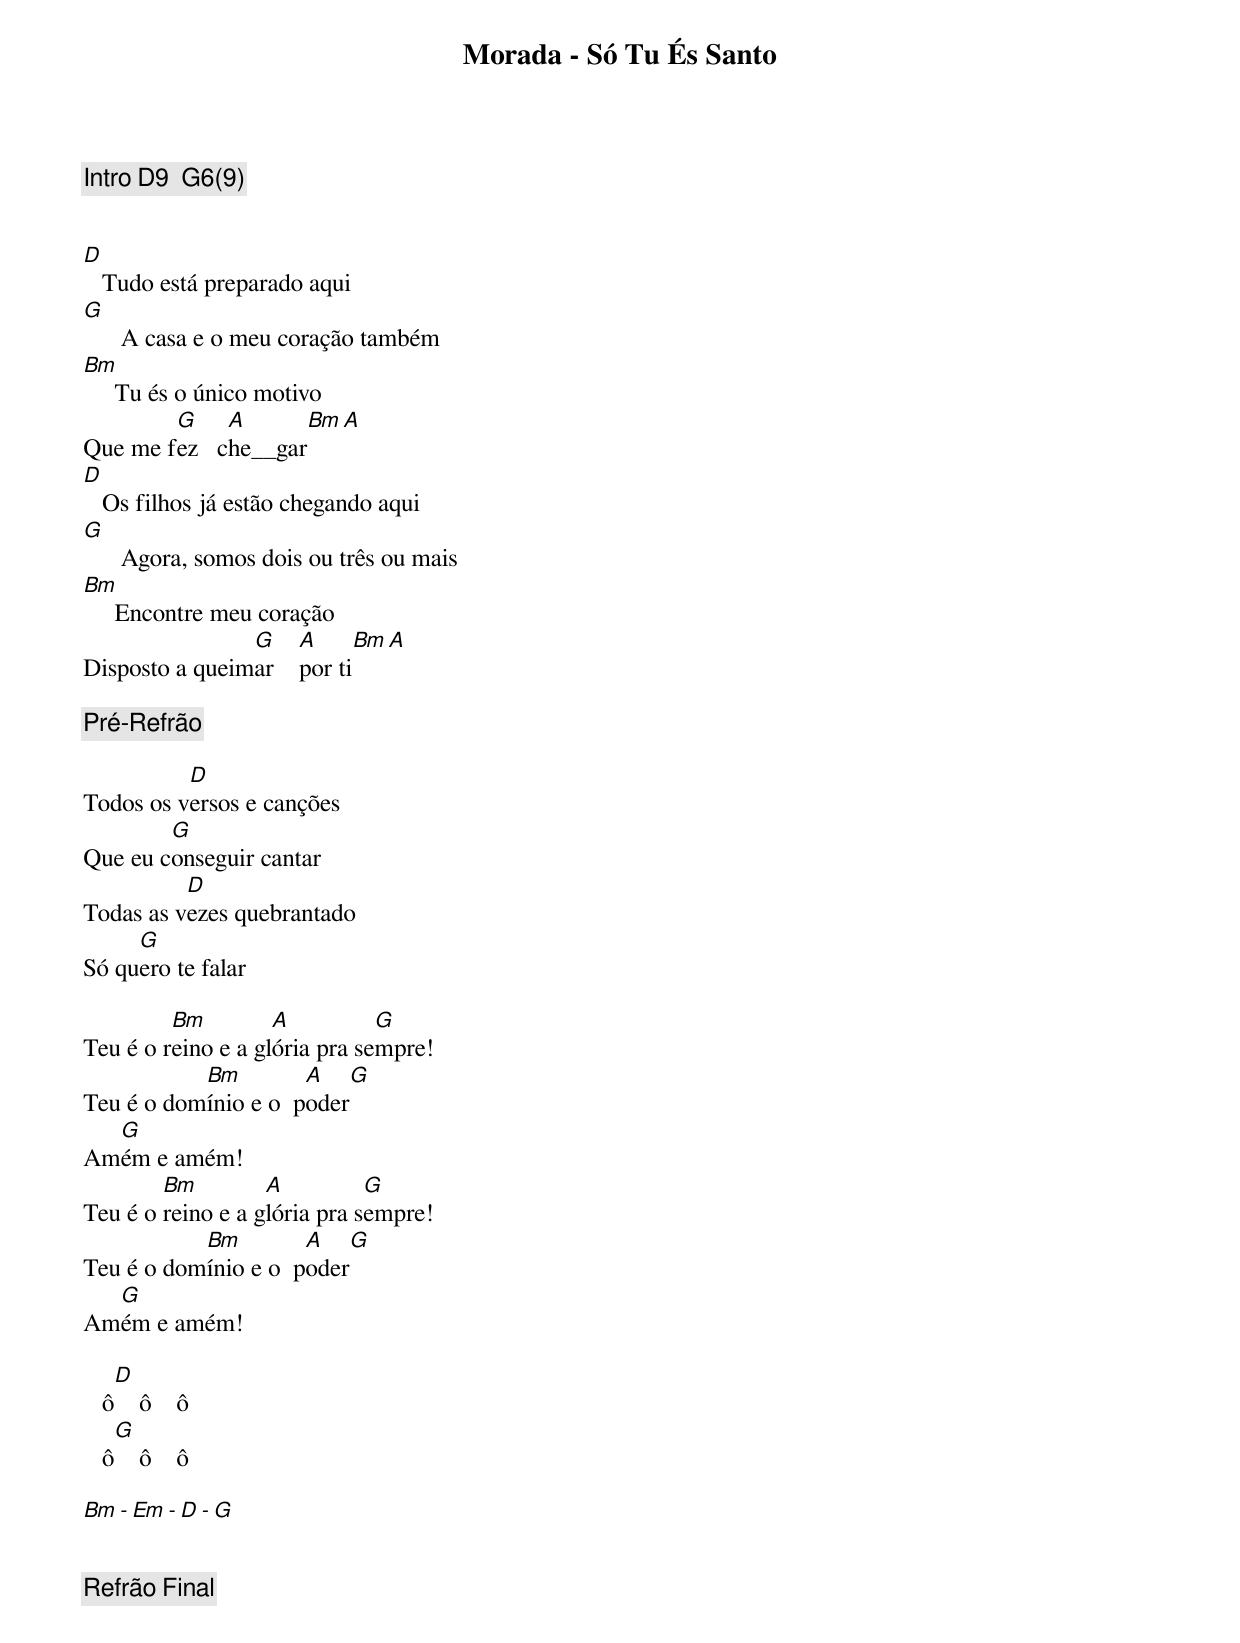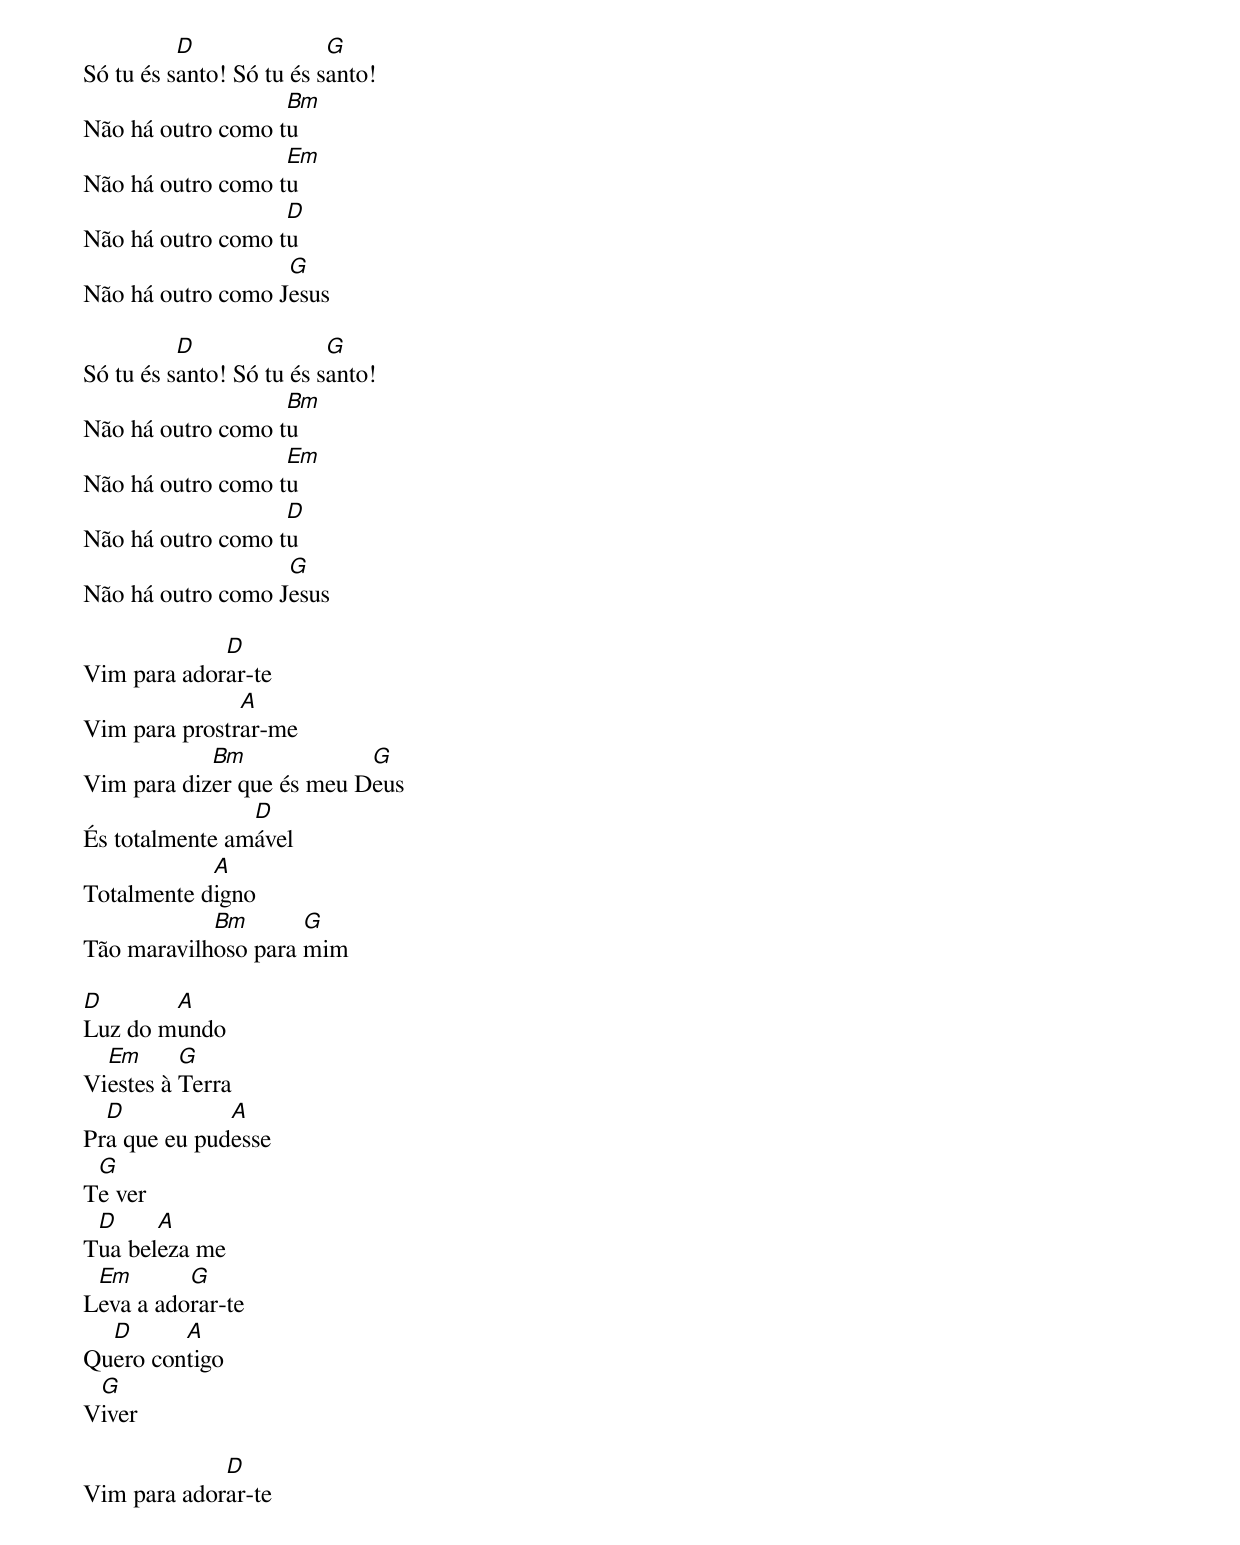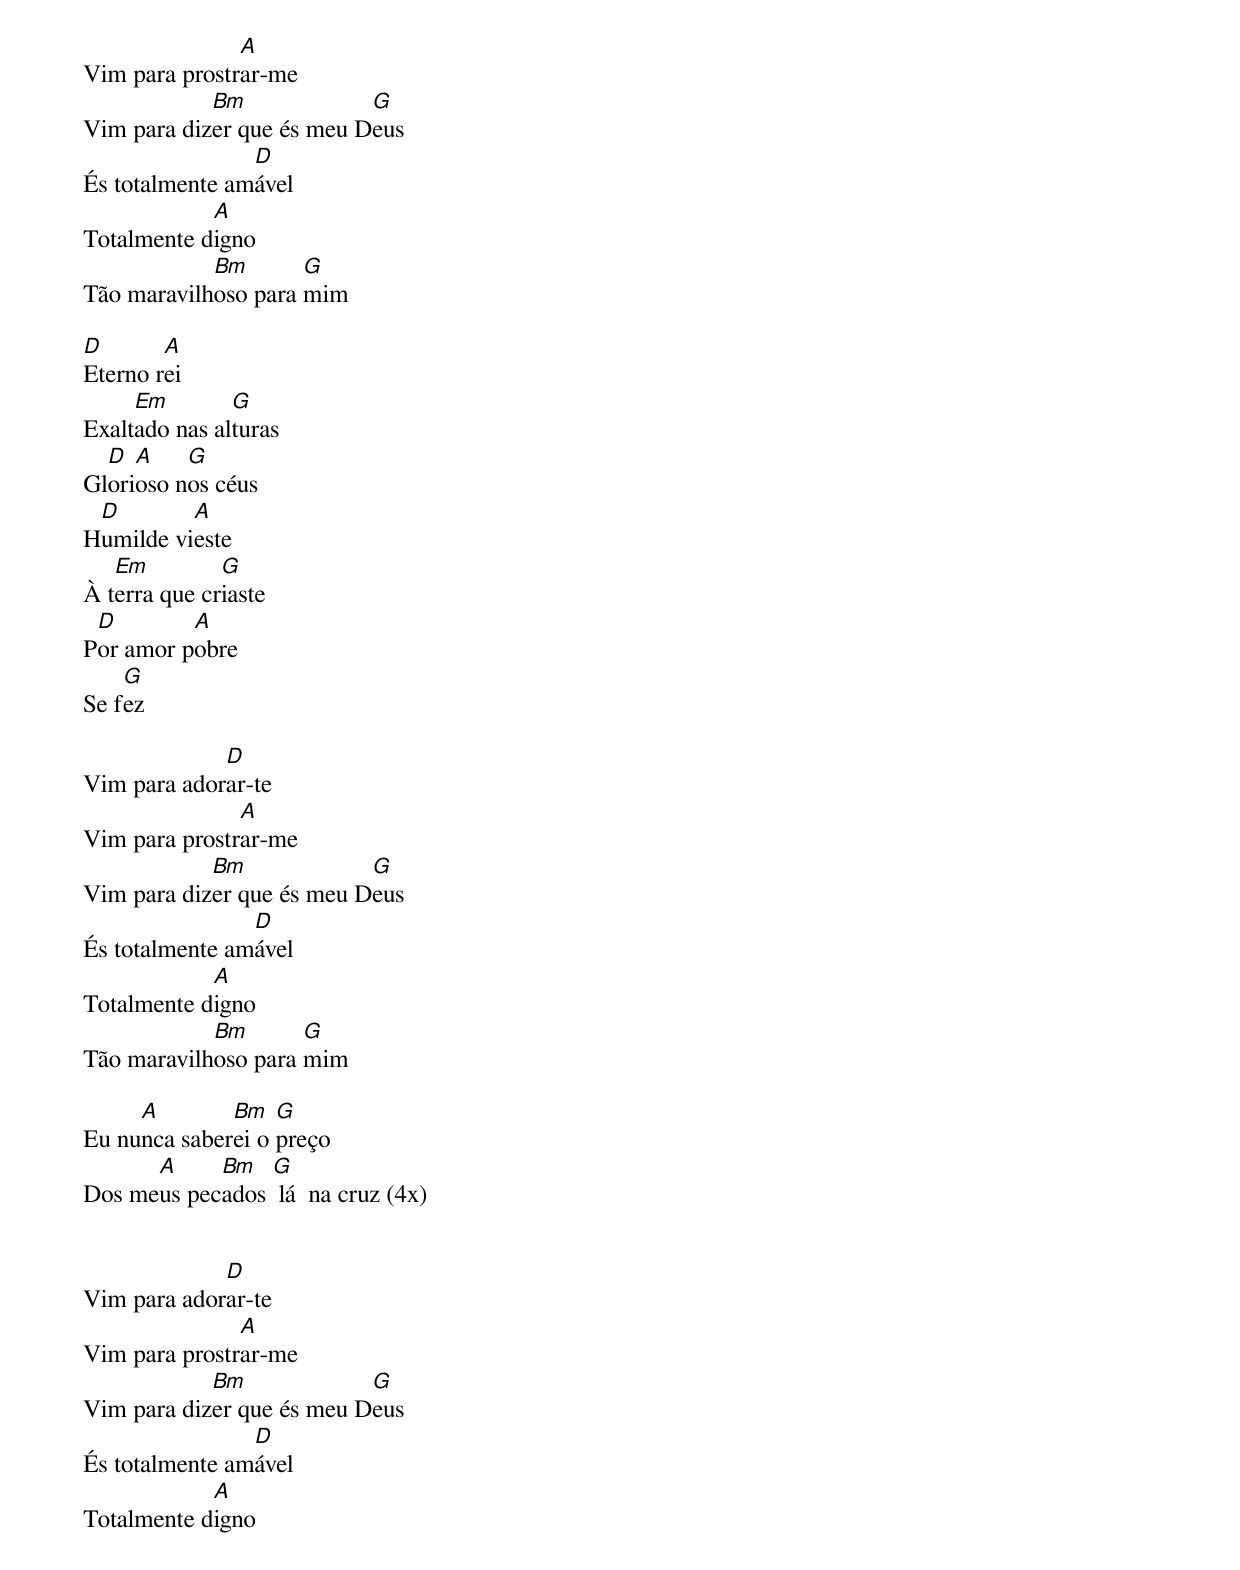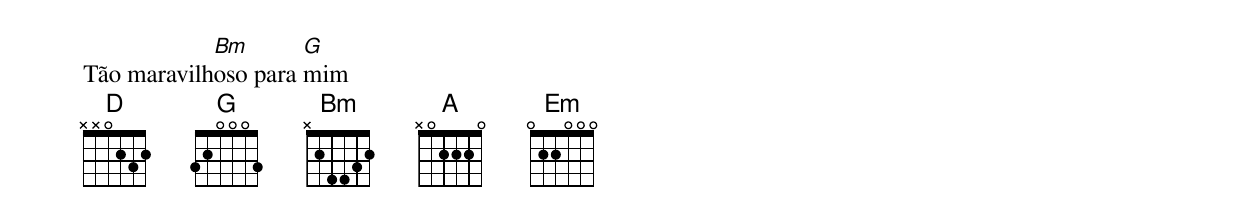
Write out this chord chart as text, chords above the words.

Morada - Só Tu És Santo

[Intro] D9  G6(9)


D
   Tudo está preparado aqui
G
      A casa e o meu coração também
Bm
     Tu és o único motivo
        G     A      Bm   A
Que me fez   che__gar
D
   Os filhos já estão chegando aqui
G
      Agora, somos dois ou três ou mais
Bm
     Encontre meu coração
                G     A      Bm   A
Disposto a queimar    por ti

[Pré-Refrão]

          D
Todos os versos e canções
        G
Que eu conseguir cantar
          D
Todas as vezes quebrantado
     G
Só quero te falar

         Bm         A          G
Teu é o reino e a glória pra sempre!
           Bm         A          G
Teu é o domínio e o  poder
  G
Amém e amém!
        Bm         A          G
Teu é o reino e a glória pra sempre!
           Bm         A          G
Teu é o domínio e o  poder
  G
Amém e amém!

    D
   ô    ô    ô
    G
   ô    ô    ô

    Bm - Em - D - G


[Refrão Final]

          D               G
Só tu és santo! Só tu és santo!
                   Bm
Não há outro como tu
                   Em
Não há outro como tu
                   D
Não há outro como tu
                   G
Não há outro como Jesus

          D               G
Só tu és santo! Só tu és santo!
                   Bm
Não há outro como tu
                   Em
Não há outro como tu
                   D
Não há outro como tu
                   G
Não há outro como Jesus

             D
Vim para adorar-te
               A
Vim para prostrar-me
            Bm             G
Vim para dizer que és meu Deus
                D
És totalmente amável
            A
Totalmente digno
            Bm       G
Tão maravilhoso para mim

D       A
Luz do mundo
  Em      G
Viestes à Terra
  D           A
Pra que eu pudesse
 G
Te ver
 D     A
Tua beleza me
 Em       G
Leva a adorar-te
  D      A
Quero contigo
 G
Viver

             D
Vim para adorar-te
               A
Vim para prostrar-me
            Bm             G
Vim para dizer que és meu Deus
                D
És totalmente amável
            A
Totalmente digno
            Bm       G
Tão maravilhoso para mim

D       A
Eterno rei
     Em        G
Exaltado nas alturas
  D  A    G
Glorioso nos céus
 D        A
Humilde vieste
   Em         G
À terra que criaste
 D        A
Por amor pobre
    G
Se fez

             D
Vim para adorar-te
               A
Vim para prostrar-me
            Bm             G
Vim para dizer que és meu Deus
                D
És totalmente amável
            A
Totalmente digno
            Bm       G
Tão maravilhoso para mim

     A        Bm   G
Eu nunca saberei o preço
      A     Bm   G
Dos meus pecados  lá  na cruz (4x)


             D
Vim para adorar-te
               A
Vim para prostrar-me
            Bm             G
Vim para dizer que és meu Deus
                D
És totalmente amável
            A
Totalmente digno
            Bm       G
Tão maravilhoso para mim
